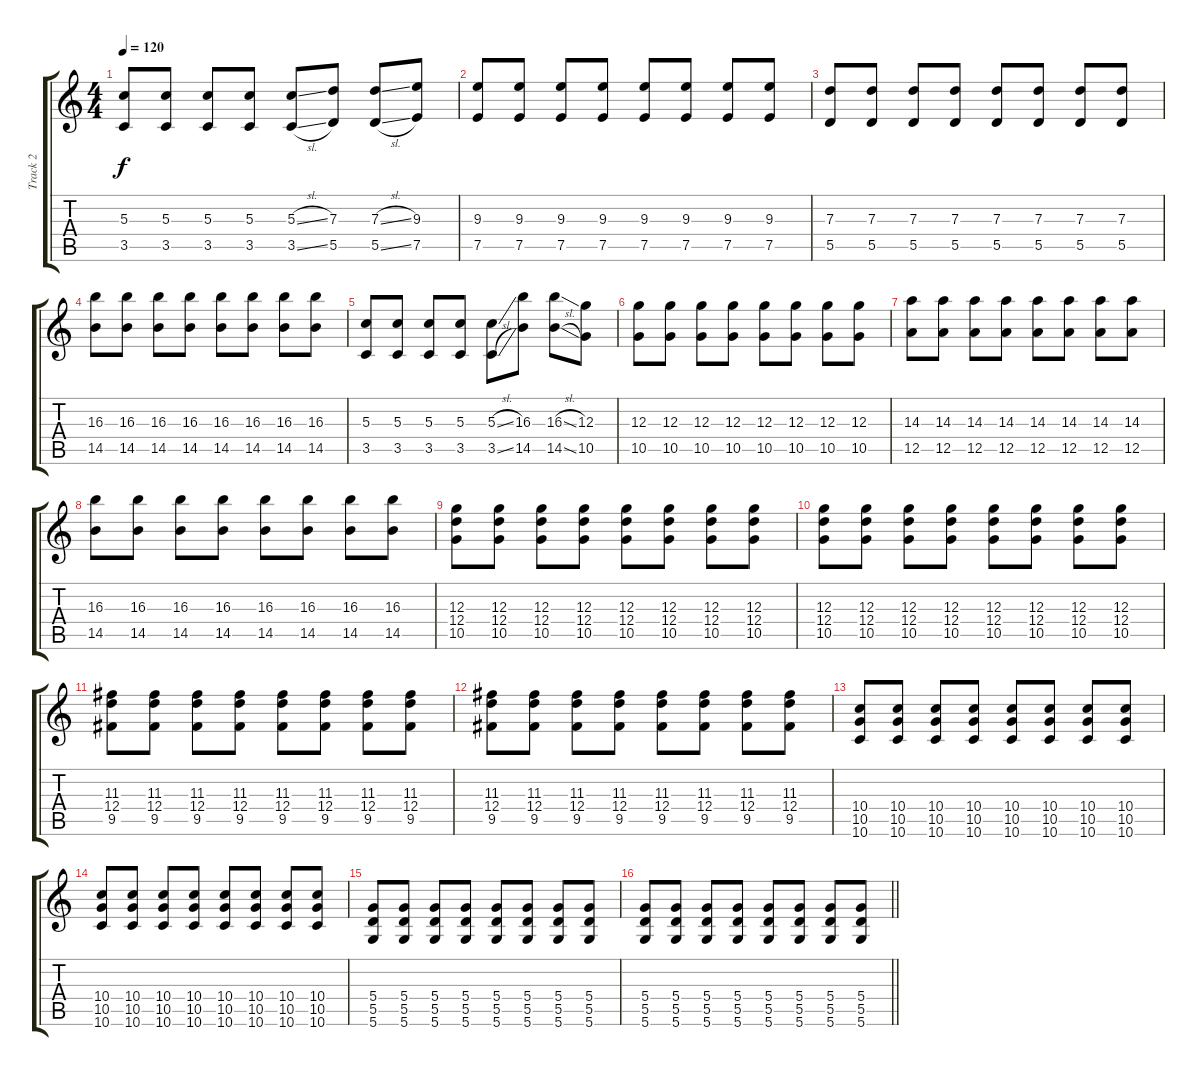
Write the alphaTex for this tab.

\track ("Track 2" "Track 2") {instrument distortionguitar}
\staff {score tabs}
\tuning (E4 B3 G3 D3 A2 D2) {hide}
\ts (4 4)
\tempo 120
\clef g2
\ks c
(5.3 3.5).8{dy f instrument distortionguitar} (5.3 3.5).8 (5.3 3.5).8 (5.3 3.5).8 (5.3{sl} 3.5{sl}).8 (7.3 5.5).8 (7.3{sl} 5.5{sl}).8 (9.3 7.5).8 |
(9.3 7.5).8 (9.3 7.5).8 (9.3 7.5).8 (9.3 7.5).8 (9.3 7.5).8 (9.3 7.5).8 (9.3 7.5).8 (9.3 7.5).8 |
(7.3 5.5).8 (7.3 5.5).8 (7.3 5.5).8 (7.3 5.5).8 (7.3 5.5).8 (7.3 5.5).8 (7.3 5.5).8 (7.3 5.5).8 |
(16.3 14.5).8 (16.3 14.5).8 (16.3 14.5).8 (16.3 14.5).8 (16.3 14.5).8 (16.3 14.5).8 (16.3 14.5).8 (16.3 14.5).8 |
(5.3 3.5).8{instrument distortionguitar} (5.3 3.5).8 (5.3 3.5).8 (5.3 3.5).8 (5.3{sl} 3.5{sl}).8 (16.3 14.5).8 (16.3{sl} 14.5{sl}).8 (12.3 10.5).8 |
(12.3 10.5).8 (12.3 10.5).8 (12.3 10.5).8 (12.3 10.5).8 (12.3 10.5).8 (12.3 10.5).8 (12.3 10.5).8 (12.3 10.5).8 |
(14.3 12.5).8 (14.3 12.5).8 (14.3 12.5).8 (14.3 12.5).8 (14.3 12.5).8 (14.3 12.5).8 (14.3 12.5).8 (14.3 12.5).8 |
(16.3 14.5).8 (16.3 14.5).8 (16.3 14.5).8 (16.3 14.5).8 (16.3 14.5).8 (16.3 14.5).8 (16.3 14.5).8 (16.3 14.5).8 |
(12.3 12.4 10.5).8 (12.3 12.4 10.5).8 (12.3 12.4 10.5).8 (12.3 12.4 10.5).8 (12.3 12.4 10.5).8 (12.3 12.4 10.5).8 (12.3 12.4 10.5).8 (12.3 12.4 10.5).8 |
(12.3 12.4 10.5).8 (12.3 12.4 10.5).8 (12.3 12.4 10.5).8 (12.3 12.4 10.5).8 (12.3 12.4 10.5).8 (12.3 12.4 10.5).8 (12.3 12.4 10.5).8 (12.3 12.4 10.5).8 |
(11.3 12.4 9.5).8 (11.3 12.4 9.5).8 (11.3 12.4 9.5).8 (11.3 12.4 9.5).8 (11.3 12.4 9.5).8 (11.3 12.4 9.5).8 (11.3 12.4 9.5).8 (11.3 12.4 9.5).8 |
(11.3 12.4 9.5).8 (11.3 12.4 9.5).8 (11.3 12.4 9.5).8 (11.3 12.4 9.5).8 (11.3 12.4 9.5).8 (11.3 12.4 9.5).8 (11.3 12.4 9.5).8 (11.3 12.4 9.5).8 |
(10.4 10.5 10.6).8 (10.4 10.5 10.6).8 (10.4 10.5 10.6).8 (10.4 10.5 10.6).8 (10.4 10.5 10.6).8 (10.4 10.5 10.6).8 (10.4 10.5 10.6).8 (10.4 10.5 10.6).8 |
(10.4 10.5 10.6).8 (10.4 10.5 10.6).8 (10.4 10.5 10.6).8 (10.4 10.5 10.6).8 (10.4 10.5 10.6).8 (10.4 10.5 10.6).8 (10.4 10.5 10.6).8 (10.4 10.5 10.6).8 |
(5.4 5.5 5.6).8 (5.4 5.5 5.6).8 (5.4 5.5 5.6).8 (5.4 5.5 5.6).8 (5.4 5.5 5.6).8 (5.4 5.5 5.6).8 (5.4 5.5 5.6).8 (5.4 5.5 5.6).8 |
\barLineRight lightlight
(5.4 5.5 5.6).8 (5.4 5.5 5.6).8 (5.4 5.5 5.6).8 (5.4 5.5 5.6).8 (5.4 5.5 5.6).8 (5.4 5.5 5.6).8 (5.4 5.5 5.6).8 (5.4 5.5 5.6).8
